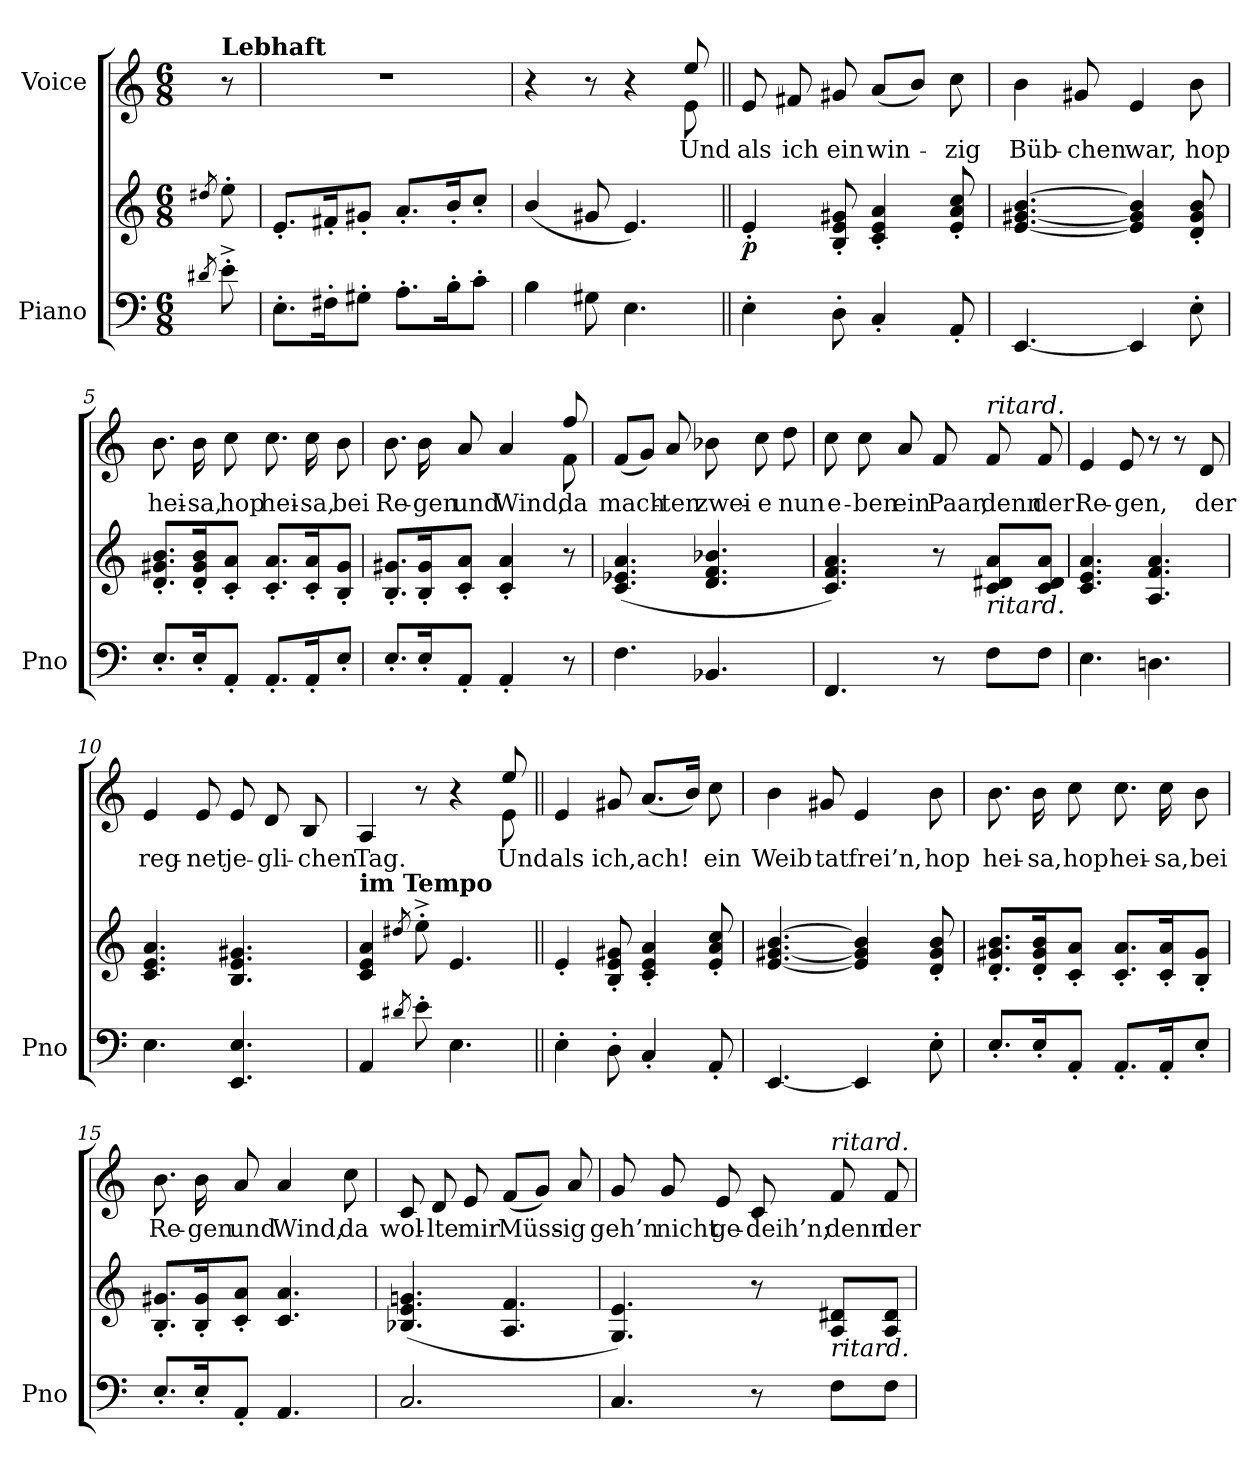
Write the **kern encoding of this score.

**kern	**kern	**dynam	**kern	**text
*part2	*part2	*part2	*part1	*part1
*staff3	*staff2	*staff2/3	*staff1	*staff1
*I"Piano	*	*	*I"Voice	*
*I'Pno	*	*	*	*
*clefF4	*clefG2	*	*clefG2	*
*k[]	*k[]	*	*k[]	*
*M6/8	*M6/8	*	*M6/8	*
=	=	=	=	=
8qd#X/	8qdd#X/	.	.	.
!	!	!	!LO:TX:a:B:t=Lebhaft	!
8e'^\	8ee'\	.	8r	.
=1	=1	=1	=1	=1
8.E'\L	8.e'/L	.	2.r	.
16F#X'\K	16f#X'/K	.	.	.
8G#X'\J	8g#X'/J	.	.	.
8.A'\L	8.a'/L	.	.	.
16B'\K	16b'/K	.	.	.
8c'\J	8cc'/J	.	.	.
=2	=2	=2	=2	=2
*	*	*	*^	*
4B\	(<4b/	.	4r	4ryy	.
8G#X\	8g#X/	.	8r	8ryy	.
4.E\	4.e/)	.	4r	4ryy	.
!	!	!	!	!	!LO:LY:b
.	.	.	8e\	8ee/	Und
=3||	=3||	=3||	=3||	=3||	=3||
!	!	!LO:DY:b	!	!	!LO:LY:b
*	*	*	*v	*v	*
4E'\	4e'/	p	8e/	als
!	!	!	!	!LO:LY:b
.	.	.	8f#X/	ich
!	!	!	!	!LO:LY:b
8D'\	8B/' 8e/' 8g#X/'	.	8g#X/	ein
!	!	!	!	!LO:LY:b
4C'/	4c/' 4e/' 4a/'	.	(<8a/L	win-
.	.	.	8b/J)	.
!	!	!	!	!LO:LY:b
8AA'/	8e/' 8a/' 8cc/'	.	8cc\	-zig
=4	=4	=4	=4	=4
!	!	!	!	!LO:LY:b
[4.EE/	[4.e/ [4.g#X/ [4.b/	.	4b\	Büb-
!	!	!	!	!LO:LY:b
.	.	.	8g#X/	-chen
!	!	!	!	!LO:LY:b
4EE/]	4e/] 4g#/] 4b/]	.	4e/	war,
!	!	!	!	!LO:LY:b
8E'\	8d/' 8g#/' 8b/'	.	8b\	hop
=5	=5	=5	=5	=5
!	!	!	!	!LO:LY:b
8.E'/L	8.d/' 8.g#X/' 8.b/'L	.	8.b\	hei-
!	!	!	!	!LO:LY:b
16E'/K	16d/' 16g#/' 16b/'K	.	16b\	-sa,
!	!	!	!	!LO:LY:b
8AA'/J	8c/' 8a/'J	.	8cc\	hop
!	!	!	!	!LO:LY:b
8.AA'/L	8.c/' 8.a/'L	.	8.cc\	hei-
!	!	!	!	!LO:LY:b
16AA'/K	16c/' 16a/'K	.	16cc\	-sa,
!	!	!	!	!LO:LY:b
8E'/J	8B/' 8g#/'J	.	8b\	bei
!!LO:LB:g=z
=6	=6	=6	=6	=6
!	!	!	!	!LO:LY:b
*	*	*	*^	*
8.E'/L	8.B/' 8.g#X/'L	.	8.b\	4.rffyy	Re-
!	!	!	!	!	!LO:LY:b
16E'/K	16B/' 16g#/'K	.	16b\	.	-gen
!	!	!	!	!	!LO:LY:b
8AA'/J	8c/' 8a/'J	.	8a/	.	und
!	!	!	!	!	!LO:LY:b
4AA'/	4c/' 4a/'	.	4a/	4rffyy	Wind,
!	!	!	!	!	!LO:LY:b
8r	8r	.	8f\	8ff/	da
=7	=7	=7	=7	=7	=7
!	!	!	!	!	!LO:LY:b
*	*	*	*v	*v	*
4.F\	(>4.c/ 4.e-X/ 4.a/	.	(<8f/L	mach-
.	.	.	8g/J)	.
!	!	!	!	!LO:LY:b
.	.	.	8a/	-ten
!	!	!	!	!LO:LY:b
4.BB-X/	4.d/ 4.f/ 4.b-X/	.	8b-X\	zwei-
!	!	!	!	!LO:LY:b
.	.	.	8cc\	-e
!	!	!	!	!LO:LY:b
.	.	.	8dd\	nun
=8	=8	=8	=8	=8
!	!	!	!	!LO:LY:b
4.FF/	4.c/ 4.f/ 4.a/)	.	8cc\	e-
!	!	!	!	!LO:LY:b
.	.	.	8cc\	-ben
!	!	!	!	!LO:LY:b
.	.	.	8a/	ein
!	!	!	!	!LO:LY:b
8r	8r	.	8f/	Paar,
*	*	*	*MM100	*
!	!	!	!LO:TX:a:i:t=ritard.	!
!	!LO:TX:b:i:t=ritard.	!	!	!
!	!	!	!	!LO:LY:b
8F\L	8c/ 8d#X/ 8a/L	.	8f/	denn
!	!	!	!	!LO:LY:b
8F\J	8c/ 8d#/ 8a/J	.	8f/	der
=9	=9	=9	=9	=9
!	!	!	!	!LO:LY:b
4.E\	4.c/ 4.e/ 4.a/	.	4e/	Re-
!	!	!	!	!LO:LY:b
.	.	.	8e/	-gen,
4.Dn\	4.A/ 4.f/ 4.a/	.	8r	.
.	.	.	8r	.
!	!	!	!	!LO:LY:b
.	.	.	8d/	der
=10	=10	=10	=10	=10
!	!	!	!	!LO:LY:b
4.E\	4.c/ 4.e/ 4.a/	.	4e/	reg-
!	!	!	!	!LO:LY:b
.	.	.	8e/	-net
!	!	!	!	!LO:LY:b
4.EE/ 4.E/	4.B/ 4.e/ 4.g#X/	.	8e/	je-
!	!	!	!	!LO:LY:b
.	.	.	8d/	-gli-
!	!	!	!	!LO:LY:b
.	.	.	8B/	-chen
=11	=11	=11	=11	=11
!	!	!	!LO:TX:a:B:t=im Tempo	!
!	!LO:TX:a:B:t=im Tempo	!	!	!
!	!	!	!	!LO:LY:b
*	*	*	*^	*
4AA/	4c/ 4e/ 4a/	.	4A/	4.ryy	Tag.
*	*	*	*MM120	*	*
8qd#X/	8qdd#X/	.	.	.	.
8e'\	8ee'^\	.	8r	.	.
4.E\	4.e/	.	4r	4ryy	.
!	!	!	!	!	!LO:LY:b
.	.	.	8e\	8ee/	Und
!!LO:LB:g=z
=12||	=12||	=12||	=12||	=12||	=12||
!	!	!	!	!	!LO:LY:b
*	*	*	*v	*v	*
4E'\	4e'/	.	4e/	als
!	!	!	!	!LO:LY:b
8D'\	8B/' 8e/' 8g#X/'	.	8g#X/	ich,
!	!	!	!	!LO:LY:b
4C'/	4c/' 4e/' 4a/'	.	(<8.a/L	ach!
.	.	.	16b/Jk)	.
!	!	!	!	!LO:LY:b
8AA'/	8e/' 8a/' 8cc/'	.	8cc\	ein
=13	=13	=13	=13	=13
!	!	!	!	!LO:LY:b
[4.EE/	[4.e/ [4.g#X/ [4.b/	.	4b\	Weib
!	!	!	!	!LO:LY:b
.	.	.	8g#X/	tat
!	!	!	!	!LO:LY:b
4EE/]	4e/] 4g#/] 4b/]	.	4e/	frei’n,
!	!	!	!	!LO:LY:b
8E'\	8d/' 8g#/' 8b/'	.	8b\	hop
=14	=14	=14	=14	=14
!	!	!	!	!LO:LY:b
8.E'/L	8.d/' 8.g#X/' 8.b/'L	.	8.b\	hei-
!	!	!	!	!LO:LY:b
16E'/K	16d/' 16g#/' 16b/'K	.	16b\	-sa,
!	!	!	!	!LO:LY:b
8AA'/J	8c/' 8a/'J	.	8cc\	hop
!	!	!	!	!LO:LY:b
8.AA'/L	8.c/' 8.a/'L	.	8.cc\	hei-
!	!	!	!	!LO:LY:b
16AA'/K	16c/' 16a/'K	.	16cc\	-sa,
!	!	!	!	!LO:LY:b
8E'/J	8B/' 8g#/'J	.	8b\	bei
=15	=15	=15	=15	=15
!	!	!	!	!LO:LY:b
8.E'/L	8.B/' 8.g#X/'L	.	8.b\	Re-
!	!	!	!	!LO:LY:b
16E'/K	16B/' 16g#/'K	.	16b\	-gen
!	!	!	!	!LO:LY:b
8AA'/J	8c/' 8a/'J	.	8a/	und
!	!	!	!	!LO:LY:b
4.AA/	4.c/ 4.a/	.	4a/	Wind,
!	!	!	!	!LO:LY:b
.	.	.	8cc\	da
=16	=16	=16	=16	=16
!	!	!	!	!LO:LY:b
2.C/	(>4.B-X/ 4.e/ 4.gn/	.	8c/	wol-
!	!	!	!	!LO:LY:b
.	.	.	8d/	-lte
!	!	!	!	!LO:LY:b
.	.	.	8e/	mir
!	!	!	!	!LO:LY:b
.	4.A/ 4.f/	.	(<8f/L	Müss-
.	.	.	8g/J)	.
!	!	!	!	!LO:LY:b
.	.	.	8a/	-ig
=17	=17	=17	=17	=17
!	!	!	!	!LO:LY:b
4.C/	4.G/ 4.e/)	.	8g/	geh’n
!	!	!	!	!LO:LY:b
.	.	.	8g/	nicht
!	!	!	!	!LO:LY:b
.	.	.	8e/	ge-
!	!	!	!	!LO:LY:b
8r	8r	.	8c/	-deih’n;
*	*	*	*MM100	*
!	!	!	!LO:TX:a:i:t=ritard.	!
!	!LO:TX:b:i:t=ritard.	!	!	!
!	!	!	!	!LO:LY:b
8F\L	8A/ 8d#X/L	.	8f/	denn
!	!	!	!	!LO:LY:b
8F\J	8A/ 8d#/J	.	8f/	der
=	=	=	=	=
*-	*-	*-	*-	*-
